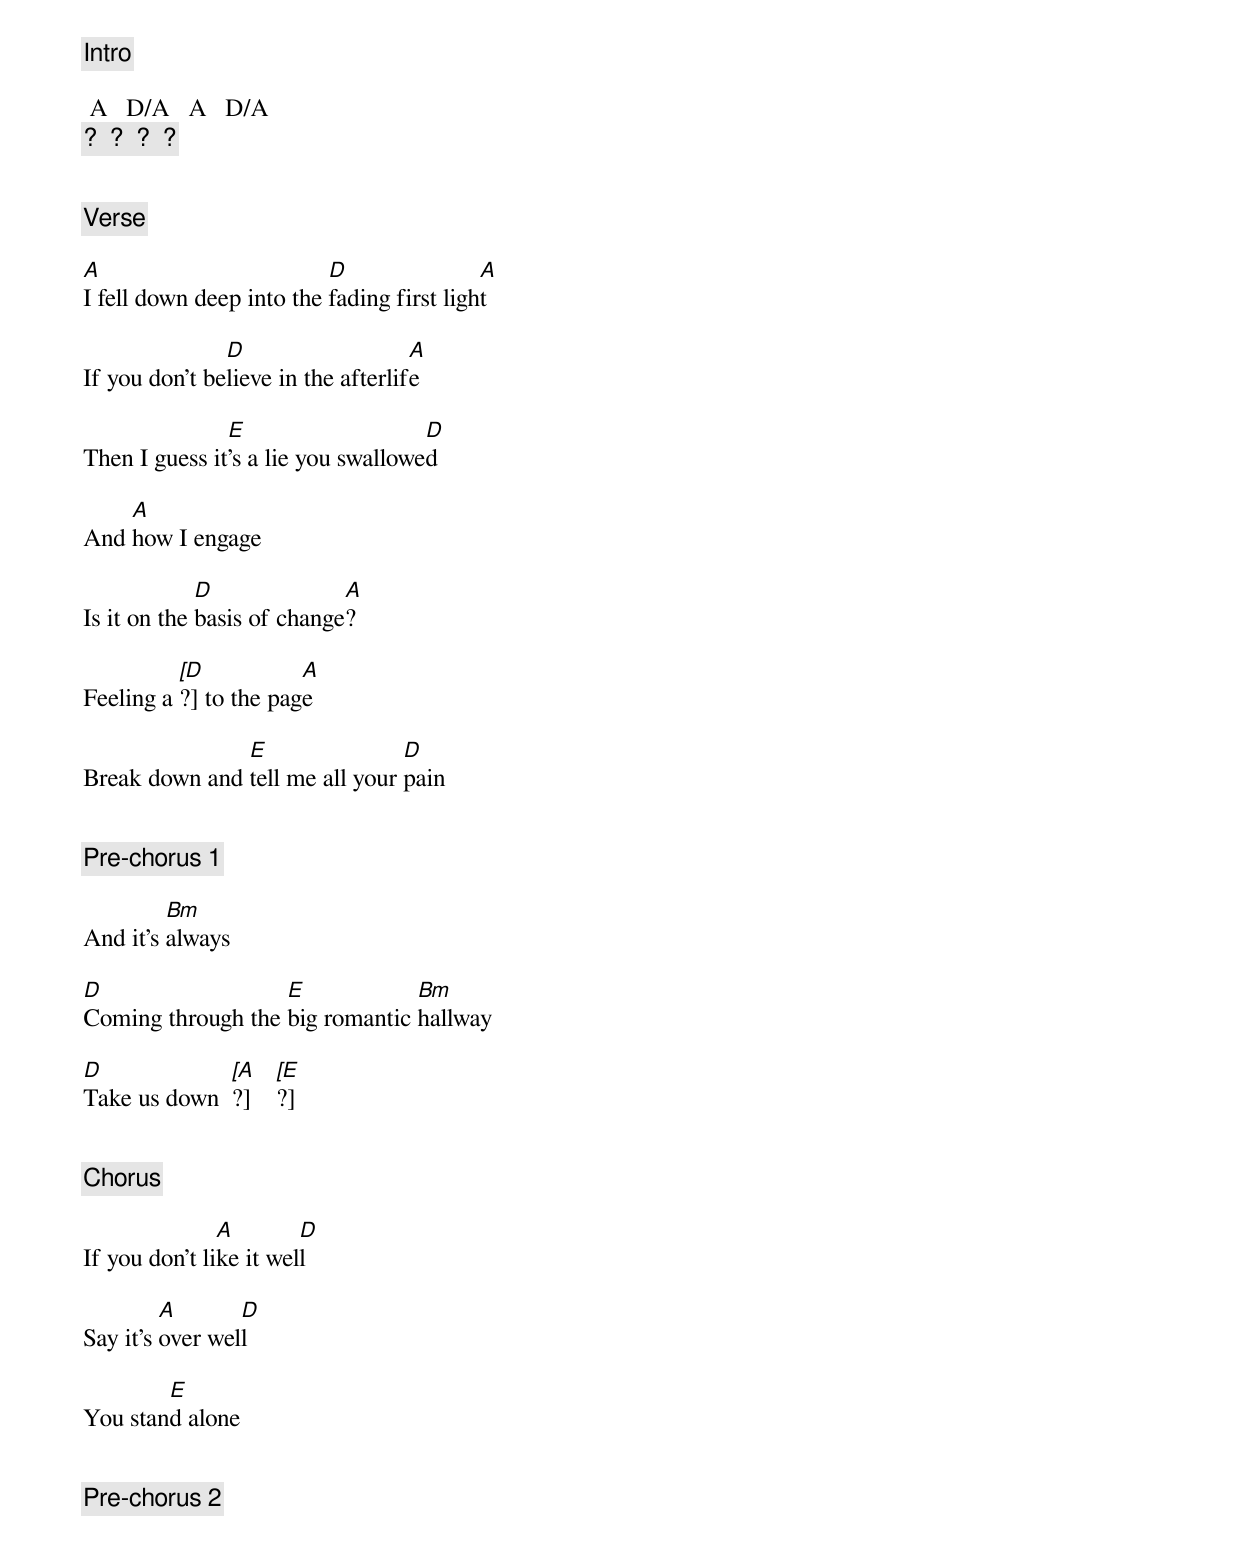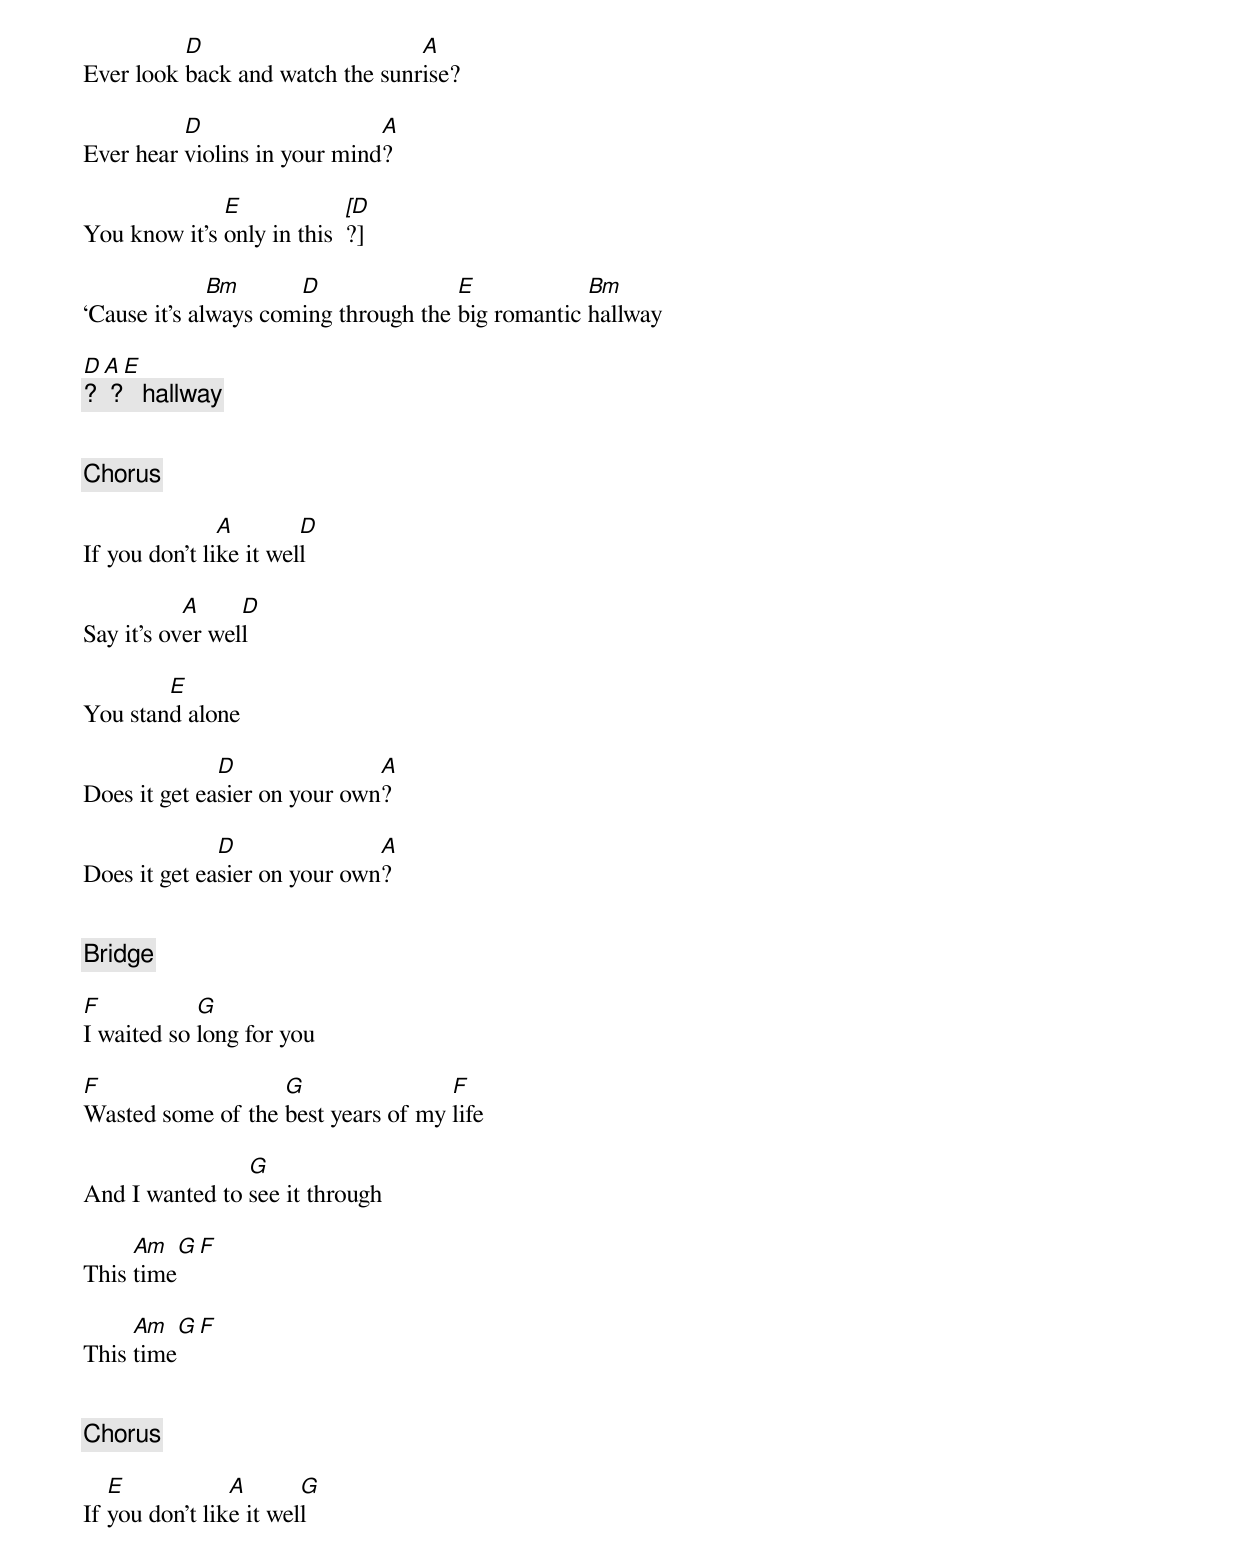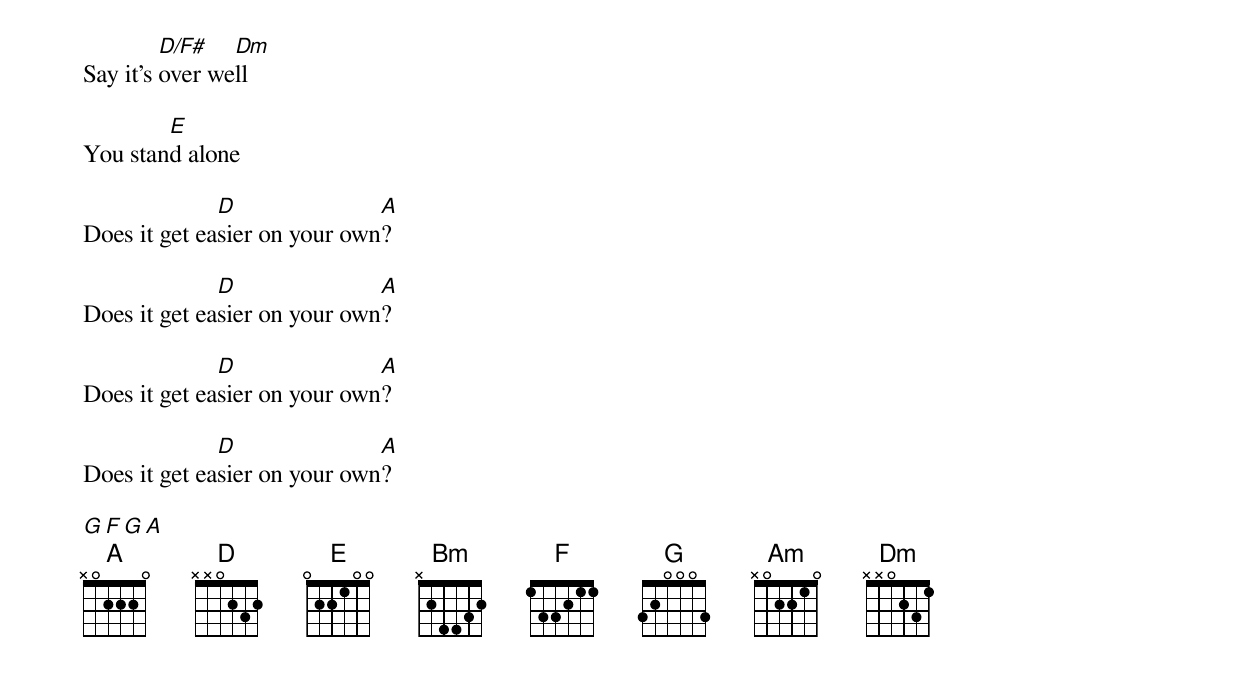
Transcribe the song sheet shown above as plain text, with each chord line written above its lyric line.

[Intro]

 A   D/A   A   D/A
[?]  [?]  [?]  [?]


[Verse]

A                         D                A
I fell down deep into the fading first light

               D                    A
If you don’t believe in the afterlife

               E                    D
Then I guess it's a lie you swallowed

    A
And how I engage

             D              A
Is it on the basis of change?

           D            A
Feeling a [?] to the page

               E                D
Break down and tell me all your pain


[Pre-chorus 1]

         Bm
And it’s always

D                  E            Bm
Coming through the big romantic hallway

D              A      E
Take us down  [?]    [?]


[Chorus]

               A        D
If you don’t like it well

         A       D
Say it’s over well

        E
You stand alone


[Pre-chorus 2]

          D                      A
Ever look back and watch the sunrise?

          D                   A
Ever hear violins in your mind?

              E              D
You know it’s only in this  [?]

              Bm      D               E            Bm
‘Cause it’s always coming through the big romantic hallway

 D    A    E
[?]  [?]   hallway


[Chorus]

               A        D
If you don’t like it well

           A     D
Say it’s over well

        E
You stand alone

              D               A
Does it get easier on your own?

              D               A
Does it get easier on your own?


[Bridge]

F           G
I waited so long for you

F                  G                F
Wasted some of the best years of my life

                G
And I wanted to see it through

     Am     G     F
This time

     Am     G     F
This time


[Chorus]

   E            A       G
If you don’t like it well

         D/F#   Dm
Say it’s over well

        E
You stand alone

              D               A
Does it get easier on your own?

              D               A
Does it get easier on your own?

              D               A
Does it get easier on your own?

              D               A
Does it get easier on your own?

G    F    G    A
